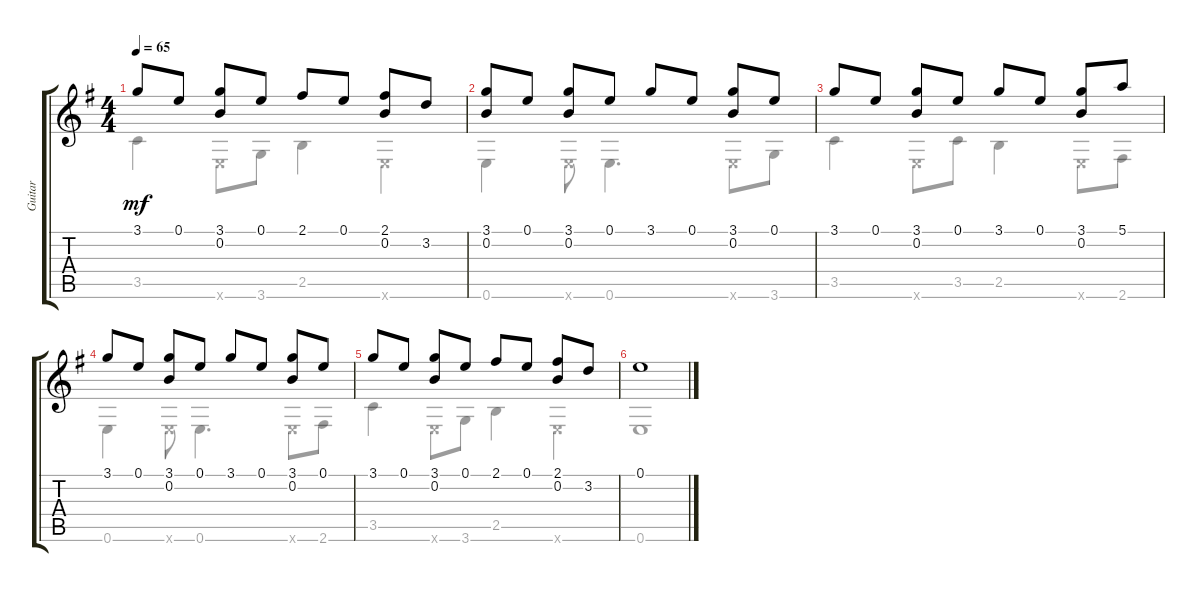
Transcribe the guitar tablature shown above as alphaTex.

\track (" Guitar" " Guitar") {instrument acousticguitarsteel}
\staff {score tabs}
\tuning (E4 B3 G3 D3 A2 E2) {hide}
\voice
\ts (4 4)
\tempo 65
\clef g2
\ks eminor
3.1.8{dy mf} 0.1.8 (3.1 0.2).8 0.1.8 2.1.8 0.1.8 (2.1 0.2).8 3.2.8 |
(3.1 0.2).8 0.1.8 (3.1 0.2).8 0.1.8 3.1.8 0.1.8 (3.1 0.2).8 0.1.8 |
3.1.8 0.1.8 (3.1 0.2).8 0.1.8 3.1.8 0.1.8 (3.1 0.2).8 5.1.8 |
3.1.8 0.1.8 (3.1 0.2).8 0.1.8 3.1.8 0.1.8 (3.1 0.2).8 0.1.8 |
3.1.8 0.1.8 (3.1 0.2).8 0.1.8 2.1.8 0.1.8 (2.1 0.2).8 3.2.8 |
0.1.1
\voice
\clef g2
\ottava regular
\simile none
\ks eminor
3.5.4{dy mf} 0.6{x}.8 3.6.8 2.5.4 0.6{x}.4 |
0.6.4 0.6{x}.8 0.6.4{d} 0.6{x}.8 3.6.8 |
3.5.4 0.6{x}.8 3.5.8 2.5.4 0.6{x}.8 2.6.8 |
0.6.4 0.6{x}.8 0.6.4{d} 0.6{x}.8 2.6.8 |
3.5.4 0.6{x}.8 3.6.8 2.5.4 0.6{x}.4 |
0.6.1
